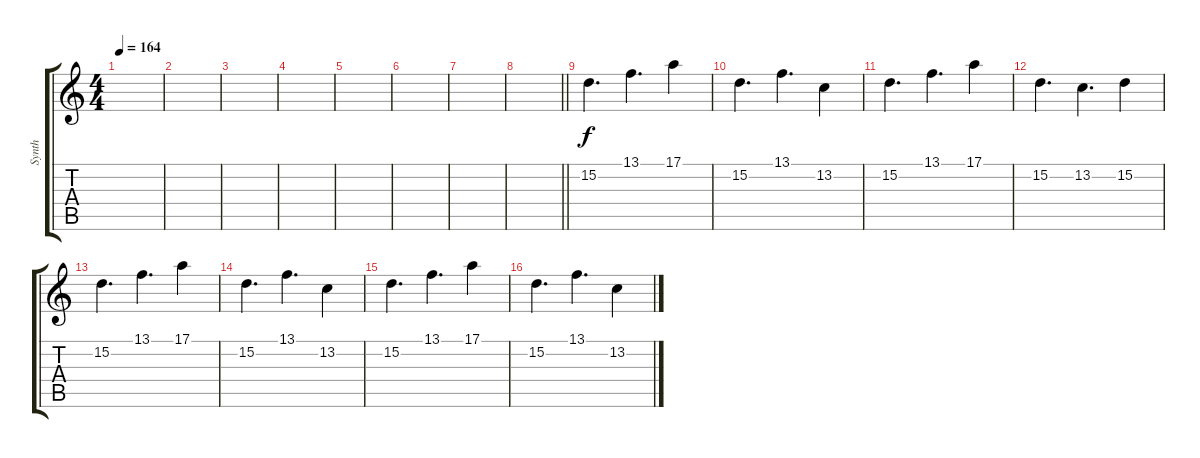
\track ("Synth" "Synth") {instrument pad1newage}
\staff {score tabs}
\tuning (E4 B3 G3 D3 A2 E2) {hide}
\ts (4 4)
\tempo 164
\clef g2
\ks c
|
|
|
|
|
|
|
\barLineRight lightlight
|
\section ("" "")
15.2.4{d} 13.1.4{d} 17.1.4 |
15.2.4{d} 13.1.4{d} 13.2.4 |
15.2.4{d} 13.1.4{d} 17.1.4 |
15.2.4{d} 13.2.4{d} 15.2.4 |
15.2.4{d} 13.1.4{d} 17.1.4 |
15.2.4{d} 13.1.4{d} 13.2.4 |
15.2.4{d} 13.1.4{d} 17.1.4 |
15.2.4{d} 13.1.4{d} 13.2.4
